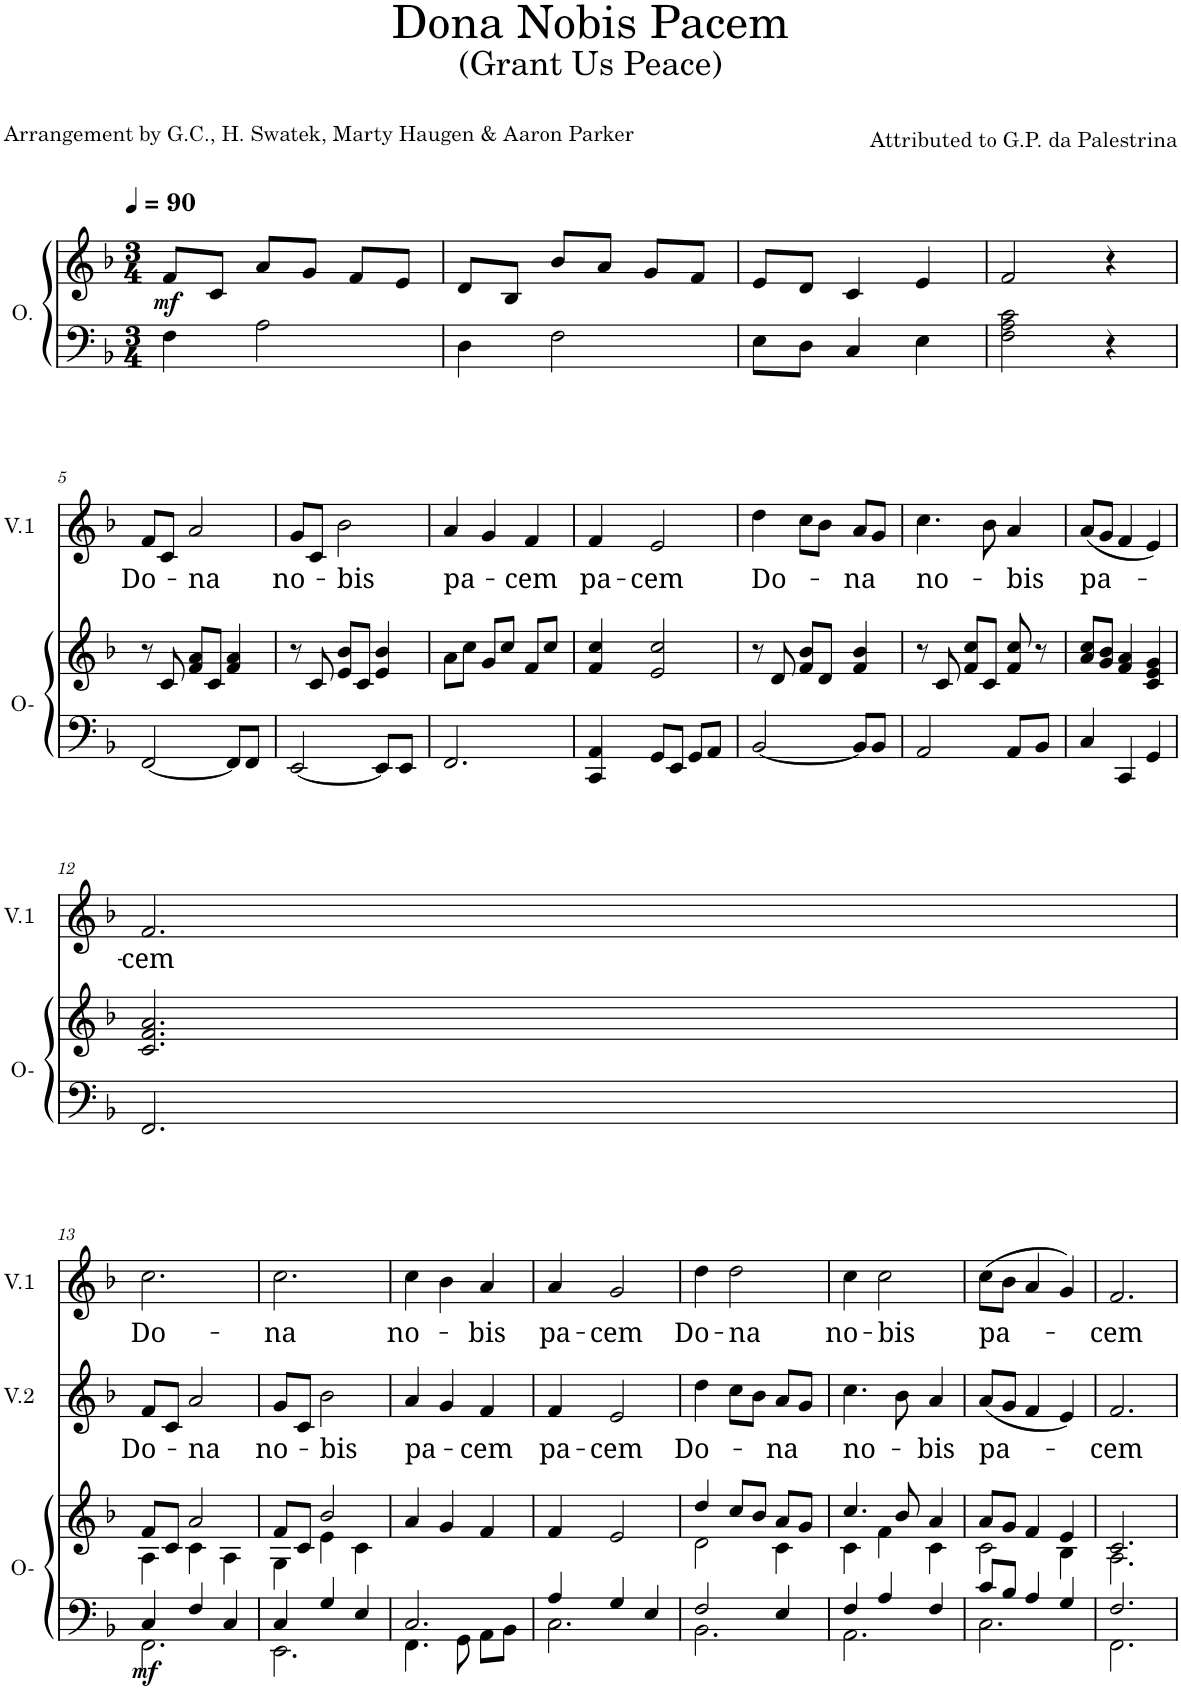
**kern	**dynam	**kern	**dynam	**kern	**kern	**text	**kern	**text
*part5	*part5	*part4	*part4	*part3	*part2	*part2	*part1	*part1
*staff5	*staff5	*staff4	*staff4	*staff3	*staff2	*staff2	*staff1	*staff1
*I"Violonchelos (sección)	*	*I"O.	*	*I"V.3	*I"V.2	*	*I"V.1	*
*	*	*I'O-	*	*I'V.3	*I'V.2	*	*I'V.1	*
*clefF4	*	*clefG2	*	*clefG2	*clefG2	*	*clefG2	*
*k[b-]	*	*k[b-]	*	*k[b-]	*k[b-]	*	*k[b-]	*
*M3/4	*	*M3/4	*	*M3/4	*M3/4	*	*M3/4	*
*MM90	*	*MM90	*	*MM90	*MM90	*	*MM90	*
=1	=1	=1	=1	=1	=1	=1	=1	=1
!	!	!	!LO:DY:b	!	!	!	!	!
4F\	.	8f/L	mf	2.r	2.r	.	2.r	.
.	.	8c/J	.	.	.	.	.	.
2A\	.	8a/L	.	.	.	.	.	.
.	.	8g/J	.	.	.	.	.	.
.	.	8f/L	.	.	.	.	.	.
.	.	8e/J	.	.	.	.	.	.
=2	=2	=2	=2	=2	=2	=2	=2	=2
4D\	.	8d/L	.	2.r	2.r	.	2.r	.
.	.	8B-/J	.	.	.	.	.	.
2F\	.	8b-/L	.	.	.	.	.	.
.	.	8a/J	.	.	.	.	.	.
.	.	8g/L	.	.	.	.	.	.
.	.	8f/J	.	.	.	.	.	.
=3	=3	=3	=3	=3	=3	=3	=3	=3
8E\L	.	8e/L	.	2.r	2.r	.	2.r	.
8D\J	.	8d/J	.	.	.	.	.	.
4C/	.	4c/	.	.	.	.	.	.
4E\	.	4e/	.	.	.	.	.	.
=4	=4	=4	=4	=4	=4	=4	=4	=4
2F\ 2A\ 2c\	.	2f/	.	2.r	2.r	.	2.r	.
4r	.	4r	.	.	.	.	.	.
!!LO:LB:g=z
=5	=5	=5	=5	=5	=5	=5	=5	=5
!	!	!	!	!	!	!	!	!LO:LY:b
[2FF/	.	8r	.	2.r	2.r	.	8f/L	Do-
.	.	8c/	.	.	.	.	8c/J	.
!	!	!	!	!	!	!	!	!LO:LY:b
.	.	8f/ 8a/L	.	.	.	.	2a/	-na
.	.	8c/J	.	.	.	.	.	.
8FF/L]	.	4f/ 4a/	.	.	.	.	.	.
8FF/J	.	.	.	.	.	.	.	.
=6	=6	=6	=6	=6	=6	=6	=6	=6
!	!	!	!	!	!	!	!	!LO:LY:b
[2EE/	.	8r	.	2.r	2.r	.	8g/L	no-
.	.	8c/	.	.	.	.	8c/J	.
!	!	!	!	!	!	!	!	!LO:LY:b
.	.	8e/ 8b-/L	.	.	.	.	2b-\	-bis
.	.	8c/J	.	.	.	.	.	.
8EE/L]	.	4e/ 4b-/	.	.	.	.	.	.
8EE/J	.	.	.	.	.	.	.	.
=7	=7	=7	=7	=7	=7	=7	=7	=7
!	!	!	!	!	!	!	!	!LO:LY:b
2.FF/	.	8a\L	.	2.r	2.r	.	4a/	pa-
.	.	8cc\J	.	.	.	.	.	.
.	.	8g/L	.	.	.	.	4g/	.
.	.	8cc/J	.	.	.	.	.	.
!	!	!	!	!	!	!	!	!LO:LY:b
.	.	8f/L	.	.	.	.	4f/	-cem
.	.	8cc/J	.	.	.	.	.	.
=8	=8	=8	=8	=8	=8	=8	=8	=8
!	!	!	!	!	!	!	!	!LO:LY:b
4CC/ 4AA/	.	4f/ 4cc/	.	2.r	2.r	.	4f/	pa-
!	!	!	!	!	!	!	!	!LO:LY:b
8GG/L	.	2e/ 2cc/	.	.	.	.	2e/	-cem
8EE/J	.	.	.	.	.	.	.	.
8GG/L	.	.	.	.	.	.	.	.
8AA/J	.	.	.	.	.	.	.	.
=9	=9	=9	=9	=9	=9	=9	=9	=9
!	!	!	!	!	!	!	!	!LO:LY:b
[2BB-/	.	8r	.	2.r	2.r	.	4dd\	Do-
.	.	8d/	.	.	.	.	.	.
.	.	8f/ 8b-/L	.	.	.	.	8cc\L	.
.	.	8d/J	.	.	.	.	8b-\J	.
!	!	!	!	!	!	!	!	!LO:LY:b
8BB-/L]	.	4f/ 4b-/	.	.	.	.	8a/L	-na
8BB-/J	.	.	.	.	.	.	8g/J	.
=10	=10	=10	=10	=10	=10	=10	=10	=10
!	!	!	!	!	!	!	!	!LO:LY:b
2AA/	.	8r	.	2.r	2.r	.	4.cc\	no-
.	.	8c/	.	.	.	.	.	.
.	.	8f/ 8cc/L	.	.	.	.	.	.
.	.	8c/J	.	.	.	.	8b-\	.
!	!	!	!	!	!	!	!	!LO:LY:b
8AA/L	.	8f/ 8cc/	.	.	.	.	4a/	-bis
8BB-/J	.	8r	.	.	.	.	.	.
=11	=11	=11	=11	=11	=11	=11	=11	=11
!	!	!	!	!	!	!	!	!LO:LY:b
4C/	.	8a/ 8cc/L	.	2.r	2.r	.	(8a/L	pa-
.	.	8g/ 8b-/J	.	.	.	.	8g/J	.
4CC/	.	4f/ 4a/	.	.	.	.	4f/	.
4GG/	.	4c/ 4e/ 4g/	.	.	.	.	4e/)	.
!!LO:LB:g=z
=12	=12	=12	=12	=12	=12	=12	=12	=12
!	!	!	!	!	!	!	!	!LO:LY:b
2.FF/	.	2.c/ 2.f/ 2.a/	.	2.r	2.r	.	2.f/	-cem
!!LO:LB:g=z
=13	=13	=13	=13	=13	=13	=13	=13	=13
*^	*	*^	*	*	*	*	*	*
!	!	!LO:DY:b	!	!	!	!	!	!LO:LY:b	!	!LO:LY:b
4C/	2.FF\	mf	8f/L	4A\	.	2.r	8f/L	Do-	2.cc\	Do-
.	.	.	8c/J	.	.	.	8c/J	.	.	.
!	!	!	!	!	!	!	!	!LO:LY:b	!	!
4F/	.	.	2a/	4c\	.	.	2a/	-na	.	.
4C/	.	.	.	4A\	.	.	.	.	.	.
=14	=14	=14	=14	=14	=14	=14	=14	=14	=14	=14
!	!	!	!	!	!	!	!	!LO:LY:b	!	!LO:LY:b
4C/	2.EE\	.	8f/L	4G\	.	2.r	8g/L	no-	2.cc\	-na
.	.	.	8c/J	.	.	.	8c/J	.	.	.
!	!	!	!	!	!	!	!	!LO:LY:b	!	!
4G/	.	.	2b-/	4e\	.	.	2b-\	-bis	.	.
4E/	.	.	.	4c\	.	.	.	.	.	.
=15	=15	=15	=15	=15	=15	=15	=15	=15	=15	=15
!	!	!	!	!	!	!	!	!LO:LY:b	!	!LO:LY:b
*	*	*	*v	*v	*	*	*	*	*	*
2.C/	4.FF\	.	4a/	.	2.r	4a/	pa-	4cc\	no-
.	.	.	4g/	.	.	4g/	.	4b-\	.
.	8GG\	.	.	.	.	.	.	.	.
!	!	!	!	!	!	!	!LO:LY:b	!	!LO:LY:b
.	8AA\L	.	4f/	.	.	4f/	-cem	4a/	-bis
.	8BB-\J	.	.	.	.	.	.	.	.
=16	=16	=16	=16	=16	=16	=16	=16	=16	=16
!	!	!	!	!	!	!	!LO:LY:b	!	!LO:LY:b
4A/	2.C\	.	4f/	.	2.r	4f/	pa-	4a/	pa-
!	!	!	!	!	!	!	!LO:LY:b	!	!LO:LY:b
4G/	.	.	2e/	.	.	2e/	-cem	2g/	-cem
4E/	.	.	.	.	.	.	.	.	.
=17	=17	=17	=17	=17	=17	=17	=17	=17	=17
*	*	*	*^	*	*	*	*	*	*
!	!	!	!	!	!	!	!	!LO:LY:b	!	!LO:LY:b
2F/	2.BB-\	.	4dd/	2d\	.	2.r	4dd\	Do-	4dd\	Do-
!	!	!	!	!	!	!	!	!	!	!LO:LY:b
.	.	.	8cc/L	.	.	.	8cc\L	.	2dd\	-na
.	.	.	8b-/J	.	.	.	8b-\J	.	.	.
!	!	!	!	!	!	!	!	!LO:LY:b	!	!
4E/	.	.	8a/L	4c\	.	.	8a/L	-na	.	.
.	.	.	8g/J	.	.	.	8g/J	.	.	.
=18	=18	=18	=18	=18	=18	=18	=18	=18	=18	=18
!	!	!	!	!	!	!	!	!LO:LY:b	!	!LO:LY:b
4F/	2.AA\	.	4.cc/	4c\	.	2.r	4.cc\	no-	4cc\	no-
!	!	!	!	!	!	!	!	!	!	!LO:LY:b
4A/	.	.	.	4f\	.	.	.	.	2cc\	-bis
.	.	.	8b-/	.	.	.	8b-\	.	.	.
!	!	!	!	!	!	!	!	!LO:LY:b	!	!
4F/	.	.	4a/	4c\	.	.	4a/	-bis	.	.
=19	=19	=19	=19	=19	=19	=19	=19	=19	=19	=19
!	!	!	!	!	!	!	!	!LO:LY:b	!	!LO:LY:b
8c/L	2.C\	.	8a/L	2c\	.	2.r	(8a/L	pa-	(8cc\L	pa-
8B-/J	.	.	8g/J	.	.	.	8g/J	.	8b-\J	.
4A/	.	.	4f/	.	.	.	4f/	.	4a/	.
4G/	.	.	4e/	4B-\	.	.	4e/)	.	4g/)	.
=20	=20	=20	=20	=20	=20	=20	=20	=20	=20	=20
!	!	!	!	!	!	!	!	!LO:LY:b	!	!LO:LY:b
2.F/	2.FF\	.	2.c/	2.A\	.	2.r	2.f/	-cem	2.f/	-cem
*v	*v	*	*	*	*	*	*	*	*	*
*	*	*v	*v	*	*	*	*	*	*
=	=	=	=	=	=	=	=	=
*-	*-	*-	*-	*-	*-	*-	*-	*-
